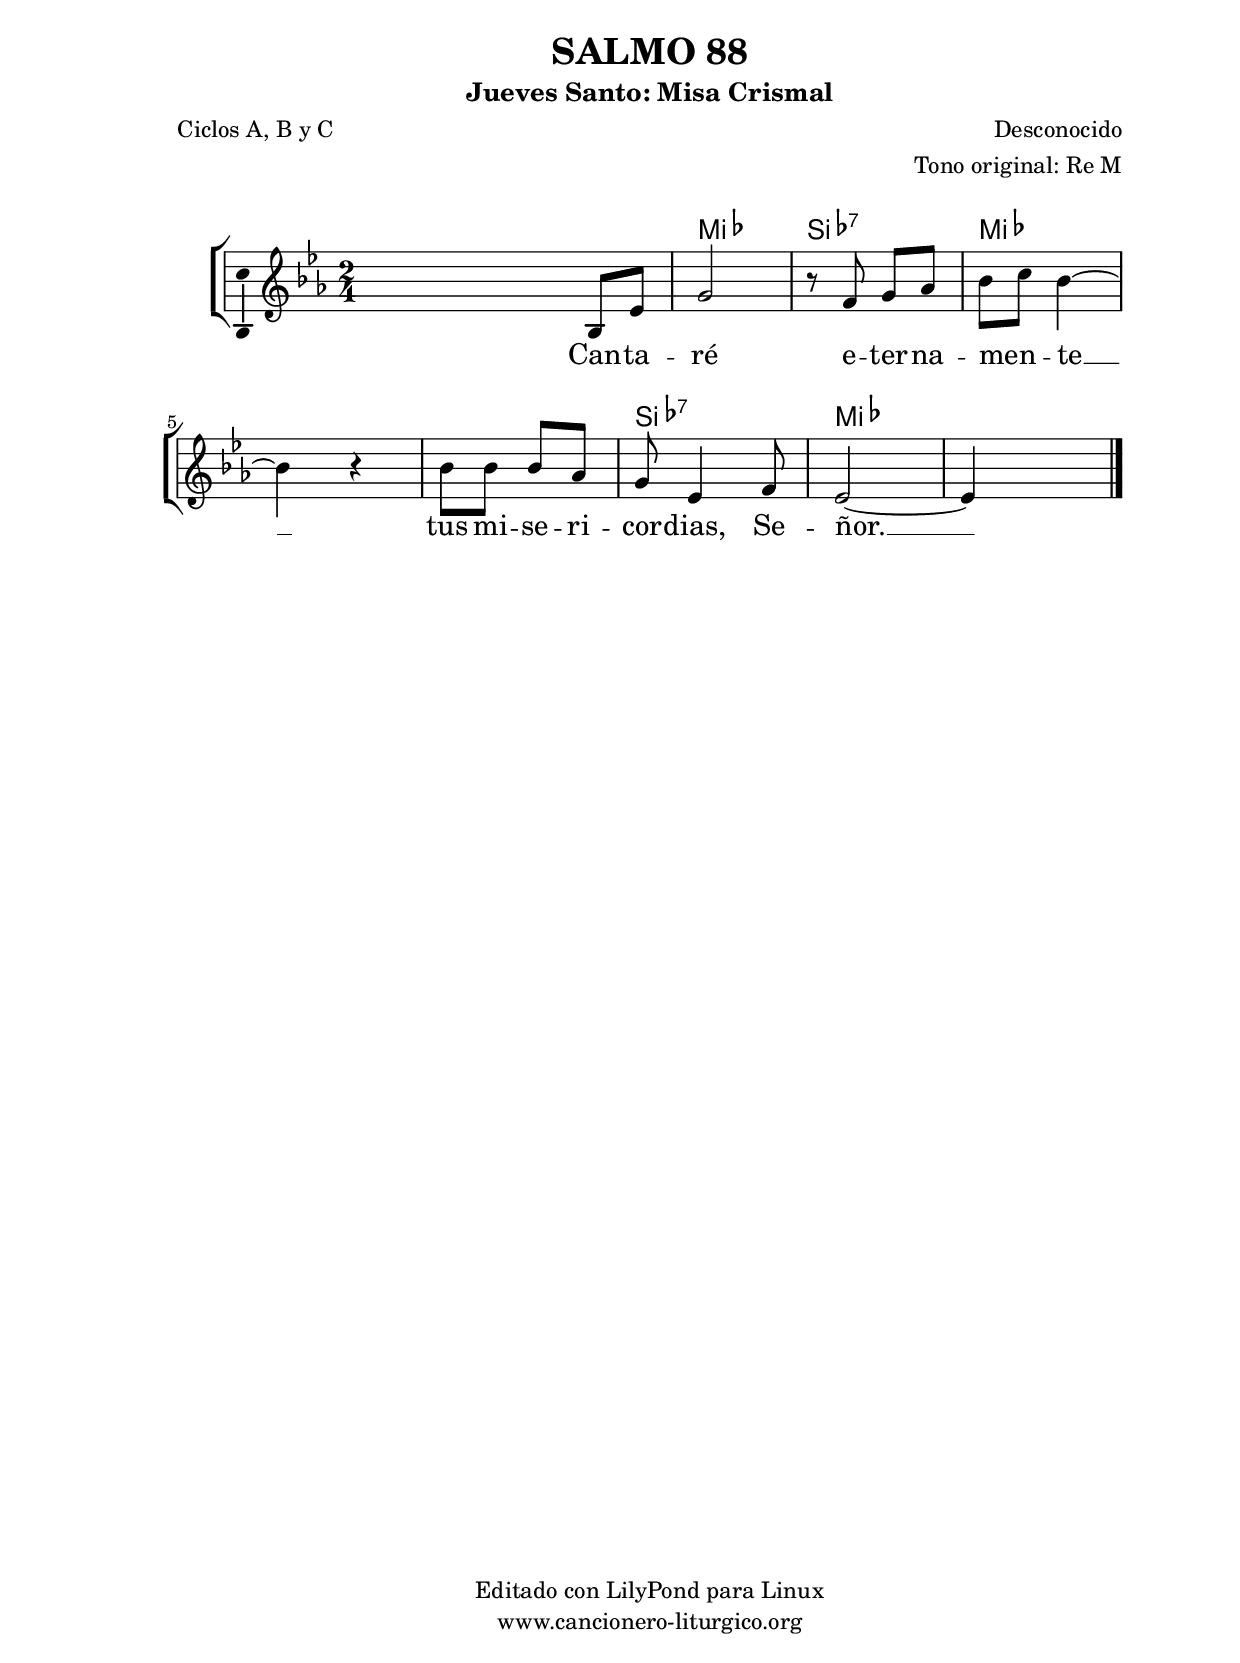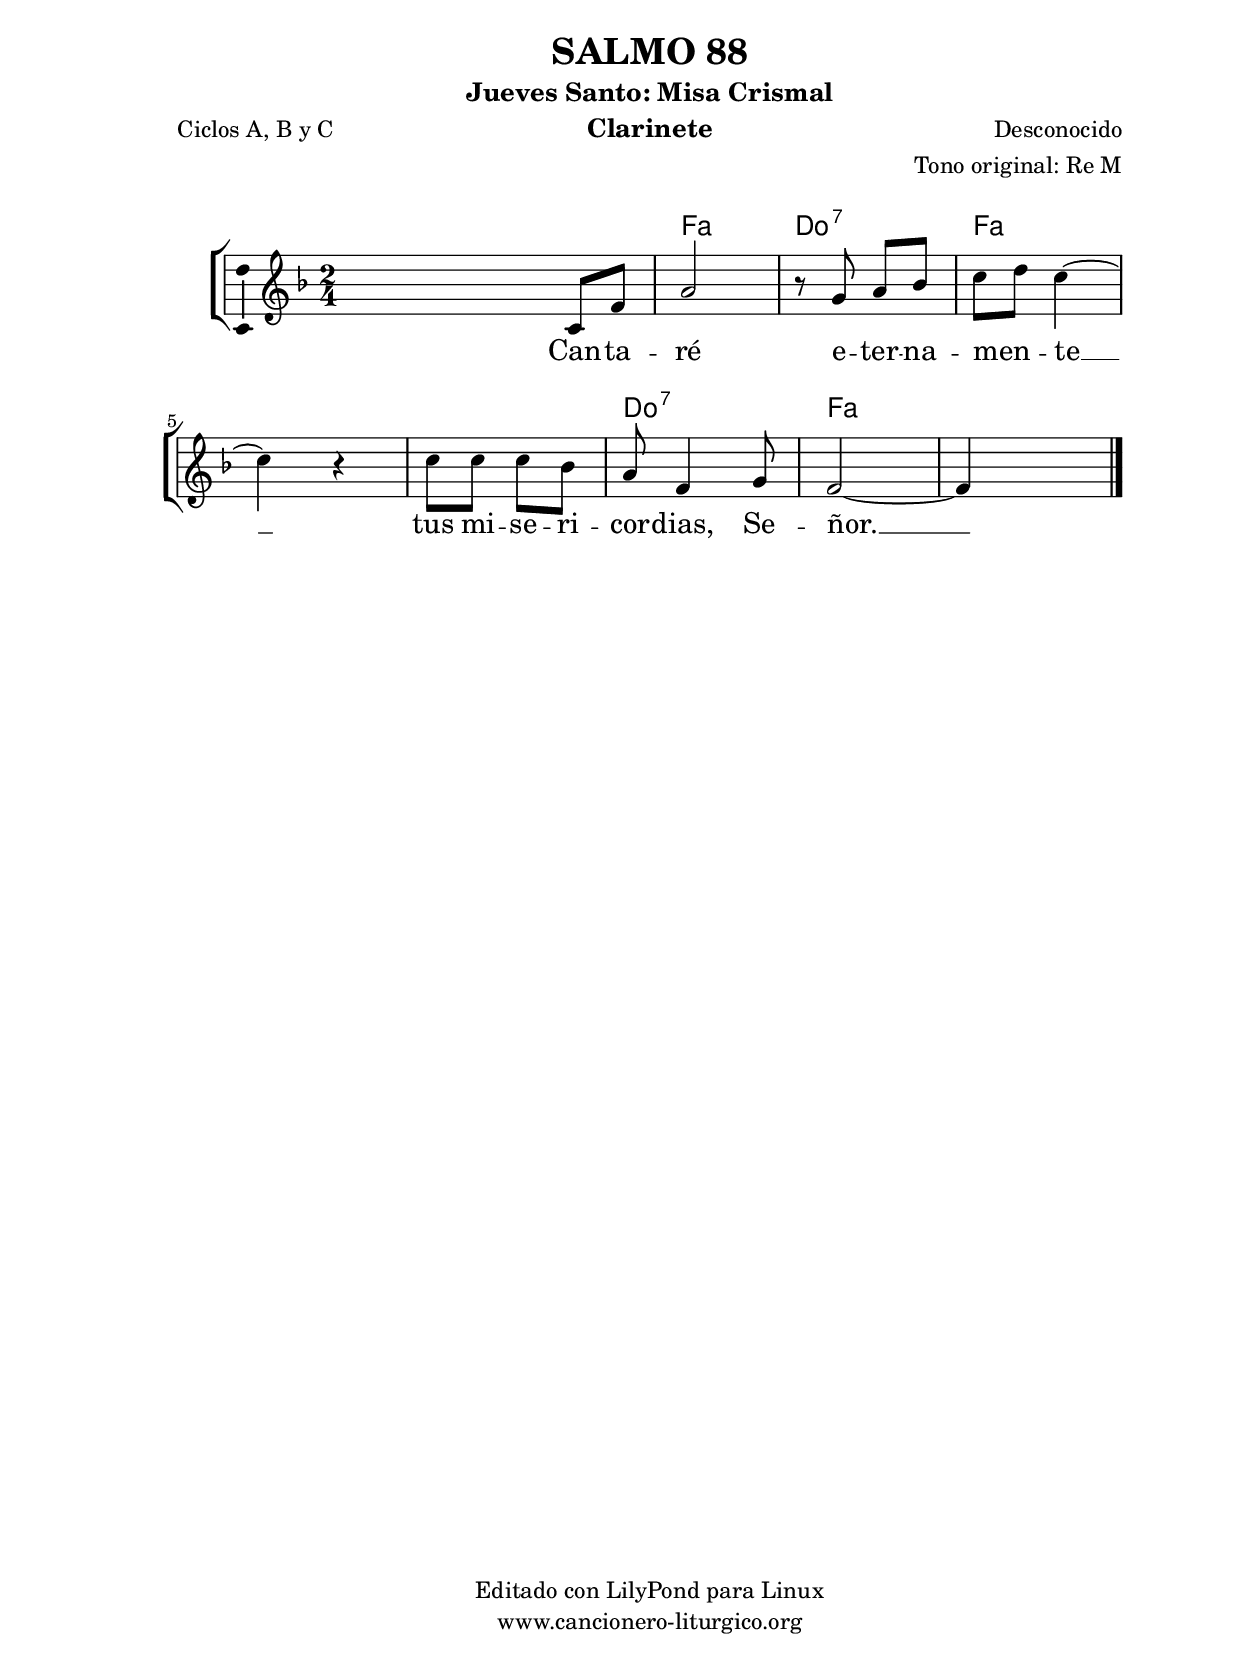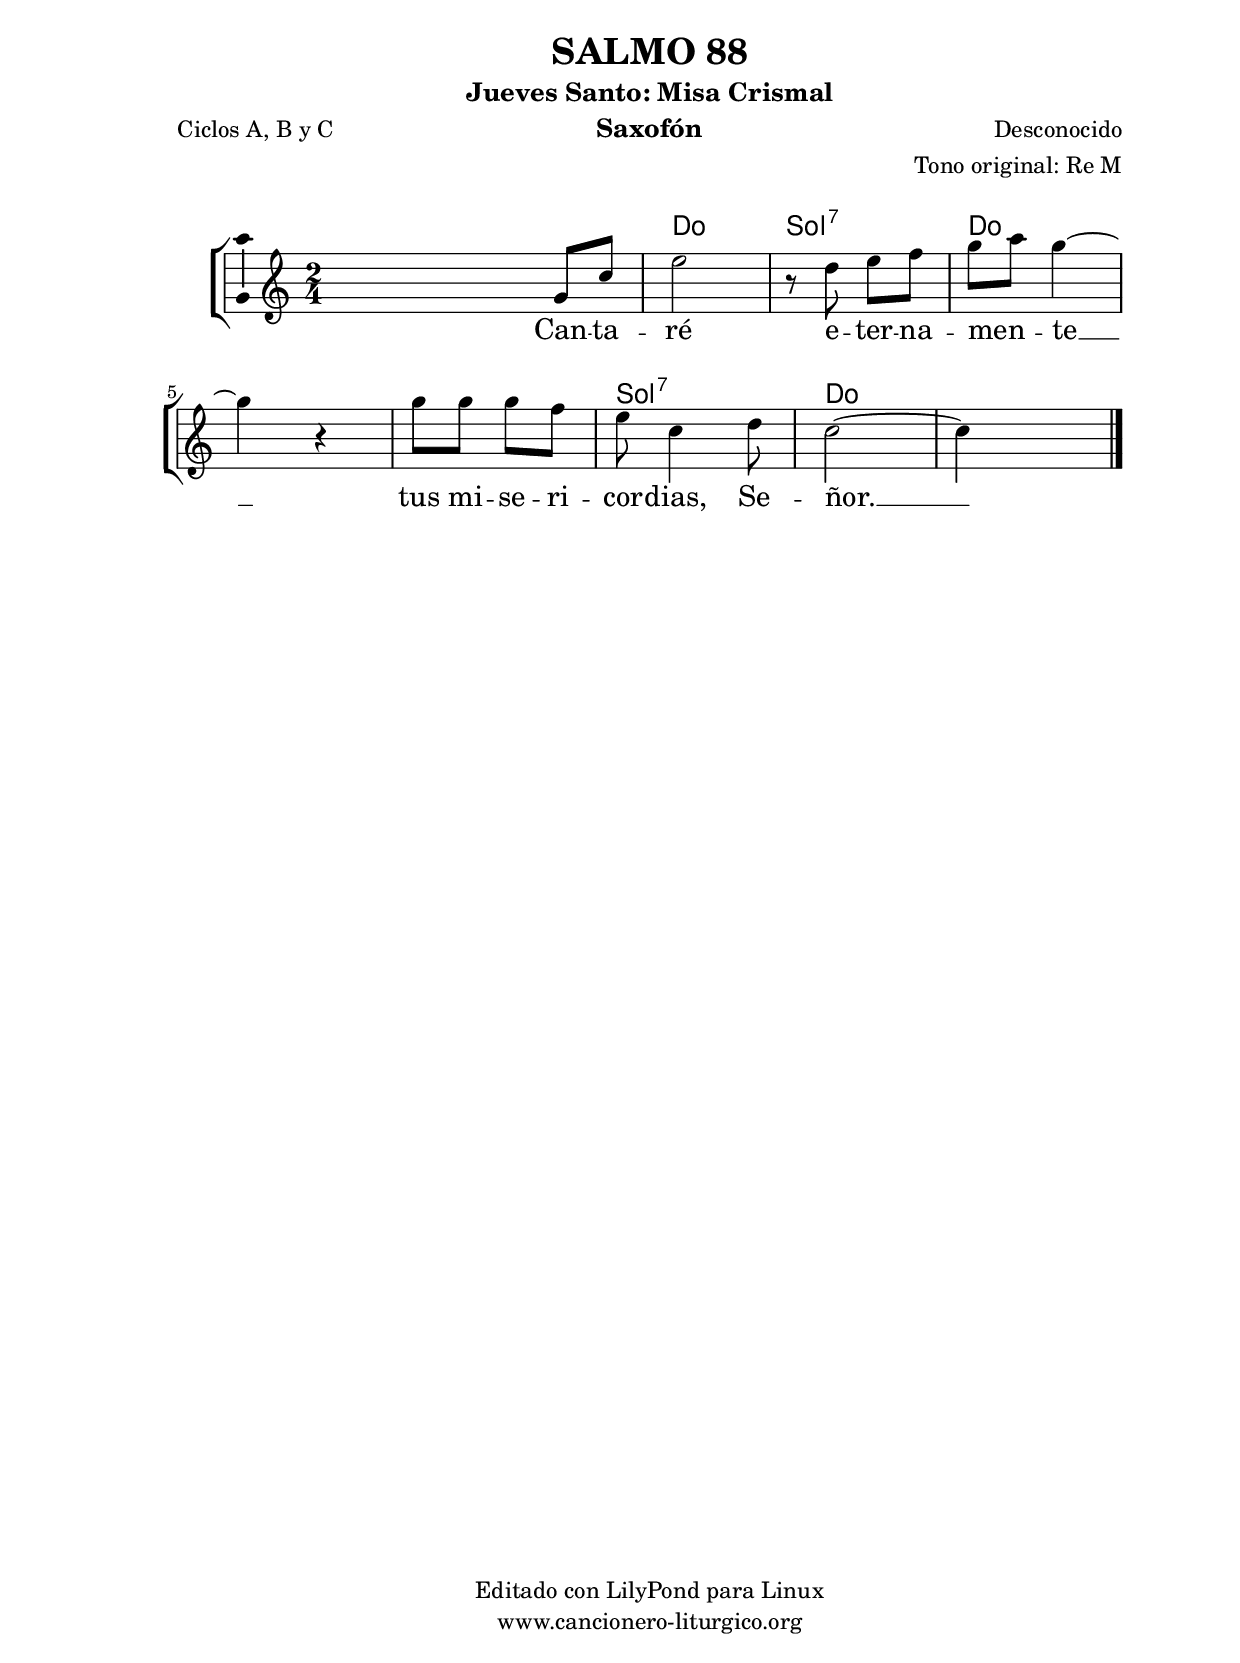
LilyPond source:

%
%para convertir .midi en .wav:
%timidity filename.midi -Ow -o finename.wav
%
%
%Para convertir de .wav a .mp3:
%lame -h -m j filename.wav
%
%
%para escuchar el midi:
%timidity nombrefichero.midi
%


%versión de lilypond para la que se ha escrito esta partitura:
\version "2.16.0"

	%Tamaño papel
	#(set-default-paper-size "a4")
	%Tamaño partitura
	#(set-global-staff-size 20)
	%No responde al pulsar sobre una nota
	#(ly:set-option 'point-and-click #f)

%parámetros del encabezamiento:
\header {
	title = "SALMO 88"
	subtitle = "Jueves Santo: Misa Crismal"
	composer = "Desconocido"
	poet = "Ciclos A, B y C"
	meter = ""
	arranger = "Tono original: Re M"
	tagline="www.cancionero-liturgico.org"
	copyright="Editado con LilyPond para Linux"
	tiempo = "Semana Santa"
	usos = "Salmo"
	letra = "Cantaré eternamente tus misericordias, Señor."
	}

%parámetros asociados al papel:
\paper  {
	oddHeaderMarkup = \markup {\fill-line { \on-the-fly #not-first-page \fromproperty #'header:title \on-the-fly #not-first-page \fromproperty #'header:composer }}
	evenHeaderMarkup = \markup {\fill-line { \fromproperty #'header:composer \fromproperty #'header:title }}
	#(set-paper-size "a4")
	print-page-number = ##f
	first-page-number = 1
	print-first-page-number = ##f
%	head-separation = 3.0 \cm
	top-margin = 2.0 \cm
	bottom-margin = 0.5\cm
%%%	bottom-margin = -1.0\cm
	left-margin = 3.0 \cm
	line-width = 16.0 \cm 
	indent = 8\mm
	interscoreline = 2.\mm
	between-system-space = 15\mm
%	para que las partituras no llenen la hoja:
	ragged-bottom = ##t
%	idem para la última hoja:
	ragged-last-bottom = ##f
%	para que las partituras llenen el ancho del papel:
	ragged-last = ##f
	after-title-space = 2.5 \cm
%page-count=1
system-count=2

	%Flexible Vertical Spacing
%	markup-markup-spacing =
%	#'((basic-distance . 15) (minimum-distance . 15) (padding . 3))
	markup-system-spacing =
	#'((basic-distance . 15) (minimum-distance . 15) (padding . 3))
	system-system-spacing =
	#'((basic-distance . 15) (minimum-distance . 15) (padding . 3))
	score-system-spacing =
	#'((basic-distance . 15) (minimum-distance . 15) (padding . 5))
%	top-system-spacing = % header
%	#'((basic-distance . 8) (minimum-distance . 0) (padding . 3))
%	top-markup-spacing =
%	#'((basic-distance . 20) (minimum-distance . 20) (padding . 3))
	last-bottom-spacing = % footer
	#'((basic-distance . 5) (minimum-distance . 5) (padding . 3))
%	score-markup-spacing =
%	#'((basic-distance . 16) (minimum-distance . 13) (padding . 3))

	}


%parámetros que afectan a toda la partitura:
global =  {
	%clave de sol (G):
	\clef G
	%armadura:
	\transpose d ees
	\key d \major
	\tempo 4=100
	\set Score.tempoHideNote = ##t
	}


acordes = {
	\italianChords
	\chordmode {
	\transpose d ees
{

s2 d2 a:7 d s d a:7 d s

	}
	}
}

melodia = 
	\transpose d ees
{
	\relative c'{

\time 2/4

s4 a8 d
fis2
r8 e8 fis g
a8 b a4~
a4 r4
a8 a a g
fis8 d4 e8
d2~
d4 s4

	\bar "|."
	}
	}


texto = \lyricmode {
Can -- ta -- ré e -- ter -- na -- men -- _ te __ tus mi -- se -- ri -- cor -- dias, Se -- ñor. __
	}


acordesStaff = \context ChordNames = acordesStaff <<
	\set chordChanges = ##t
	\acordes
	>>


vozStaff = \context Voice = vozStaff
\with {\consists "Ambitus_engraver"}
<<
%	\set Staff.instrumentName = ""
%	\set Staff.shortInstrumentName = ""
%	\set Staff.midiInstrument = #"clarinet"
%	\set Staff.midiInstrument = #"cello"
%	\set Staff.midiInstrument = #"flute"
	\set Staff.midiInstrument = #"electric guitar (jazz)"
%	\set Staff.midiInstrument = #"english horn"
%	\set Staff.midiInstrument = #"violin"
%	\set Staff.midiInstrument = #"glockenspiel"
	\set Staff.midiMinimumVolume = #0.7
	\set Staff.midiMaximumVolume = #0.9
	\global
	\melodia
	>>


textoStaff = \context Lyrics = textoStaff <<
	\lyricsto vozStaff \texto
	>>

\book {
	\score {
		\context ChoirStaff {
			\override StaffGroup.SystemStartBracket #'collapse-height = #1
			\override Score.SystemStartBar #'collapse-height = #1
			<<
			\acordesStaff
			\vozStaff
			\textoStaff
			>>
			}
		\layout {
	    		\context {
				\Lyrics
				\override LyricText #'font-size = #2
				}
	   		 \context {
				\Score
				%fontSize = #3
				\override StaffSymbol #'staff-space = #(magstep +3)
				%\override Beam #'thickness = #0.55
				%\override SpacingSpanner #'spacing-increment = #1.0
				%\override Slur #'height-limit = #1.5
				}
			}
		}
	\score {
		\unfoldRepeats
		\context ChoirStaff {
			<<
			\acordesStaff
			\vozStaff
			>>
			}
		\midi {
	  		\context {
	  			\Score
				tempoWholesPerMinute = #(ly:make-moment 70 4)
				}
			}
		}
	}

%Partitura para clarinete
#(define output-suffix "C")
\book {
	\header{
		instrument = "Clarinete"
		}
	\score {
		\context ChoirStaff {
			\override StaffGroup.SystemStartBracket #'collapse-height = #1
			\override Score.SystemStartBar #'collapse-height = #1
\transpose c d
			<<
			\acordesStaff
			\vozStaff
			\textoStaff
			>>
			}
		\layout {
	    		\context {
				\Lyrics
				\override LyricText #'font-size = #2
				}
	   		 \context {
				\Score
				%fontSize = #3
				\override StaffSymbol #'staff-space = #(magstep +3)
				%\override Beam #'thickness = #0.55
				%\override SpacingSpanner #'spacing-increment = #1.0
				%\override Slur #'height-limit = #1.5
				}
			}
		}
	}

%Partitura para saxofón
#(define output-suffix "S")
\book {
	\header{
		instrument = "Saxofón"
		}
	\score {
		\context ChoirStaff {
			\override StaffGroup.SystemStartBracket #'collapse-height = #1
			\override Score.SystemStartBar #'collapse-height = #1
\transpose c a
			<<
			\acordesStaff
			\vozStaff
			\textoStaff
			>>
			}
		\layout {
	    		\context {
				\Lyrics
				\override LyricText #'font-size = #2
				}
	   		 \context {
				\Score
				%fontSize = #3
				\override StaffSymbol #'staff-space = #(magstep +3)
				%\override Beam #'thickness = #0.55
				%\override SpacingSpanner #'spacing-increment = #1.0
				%\override Slur #'height-limit = #1.5
				}
			}
		}
	}

